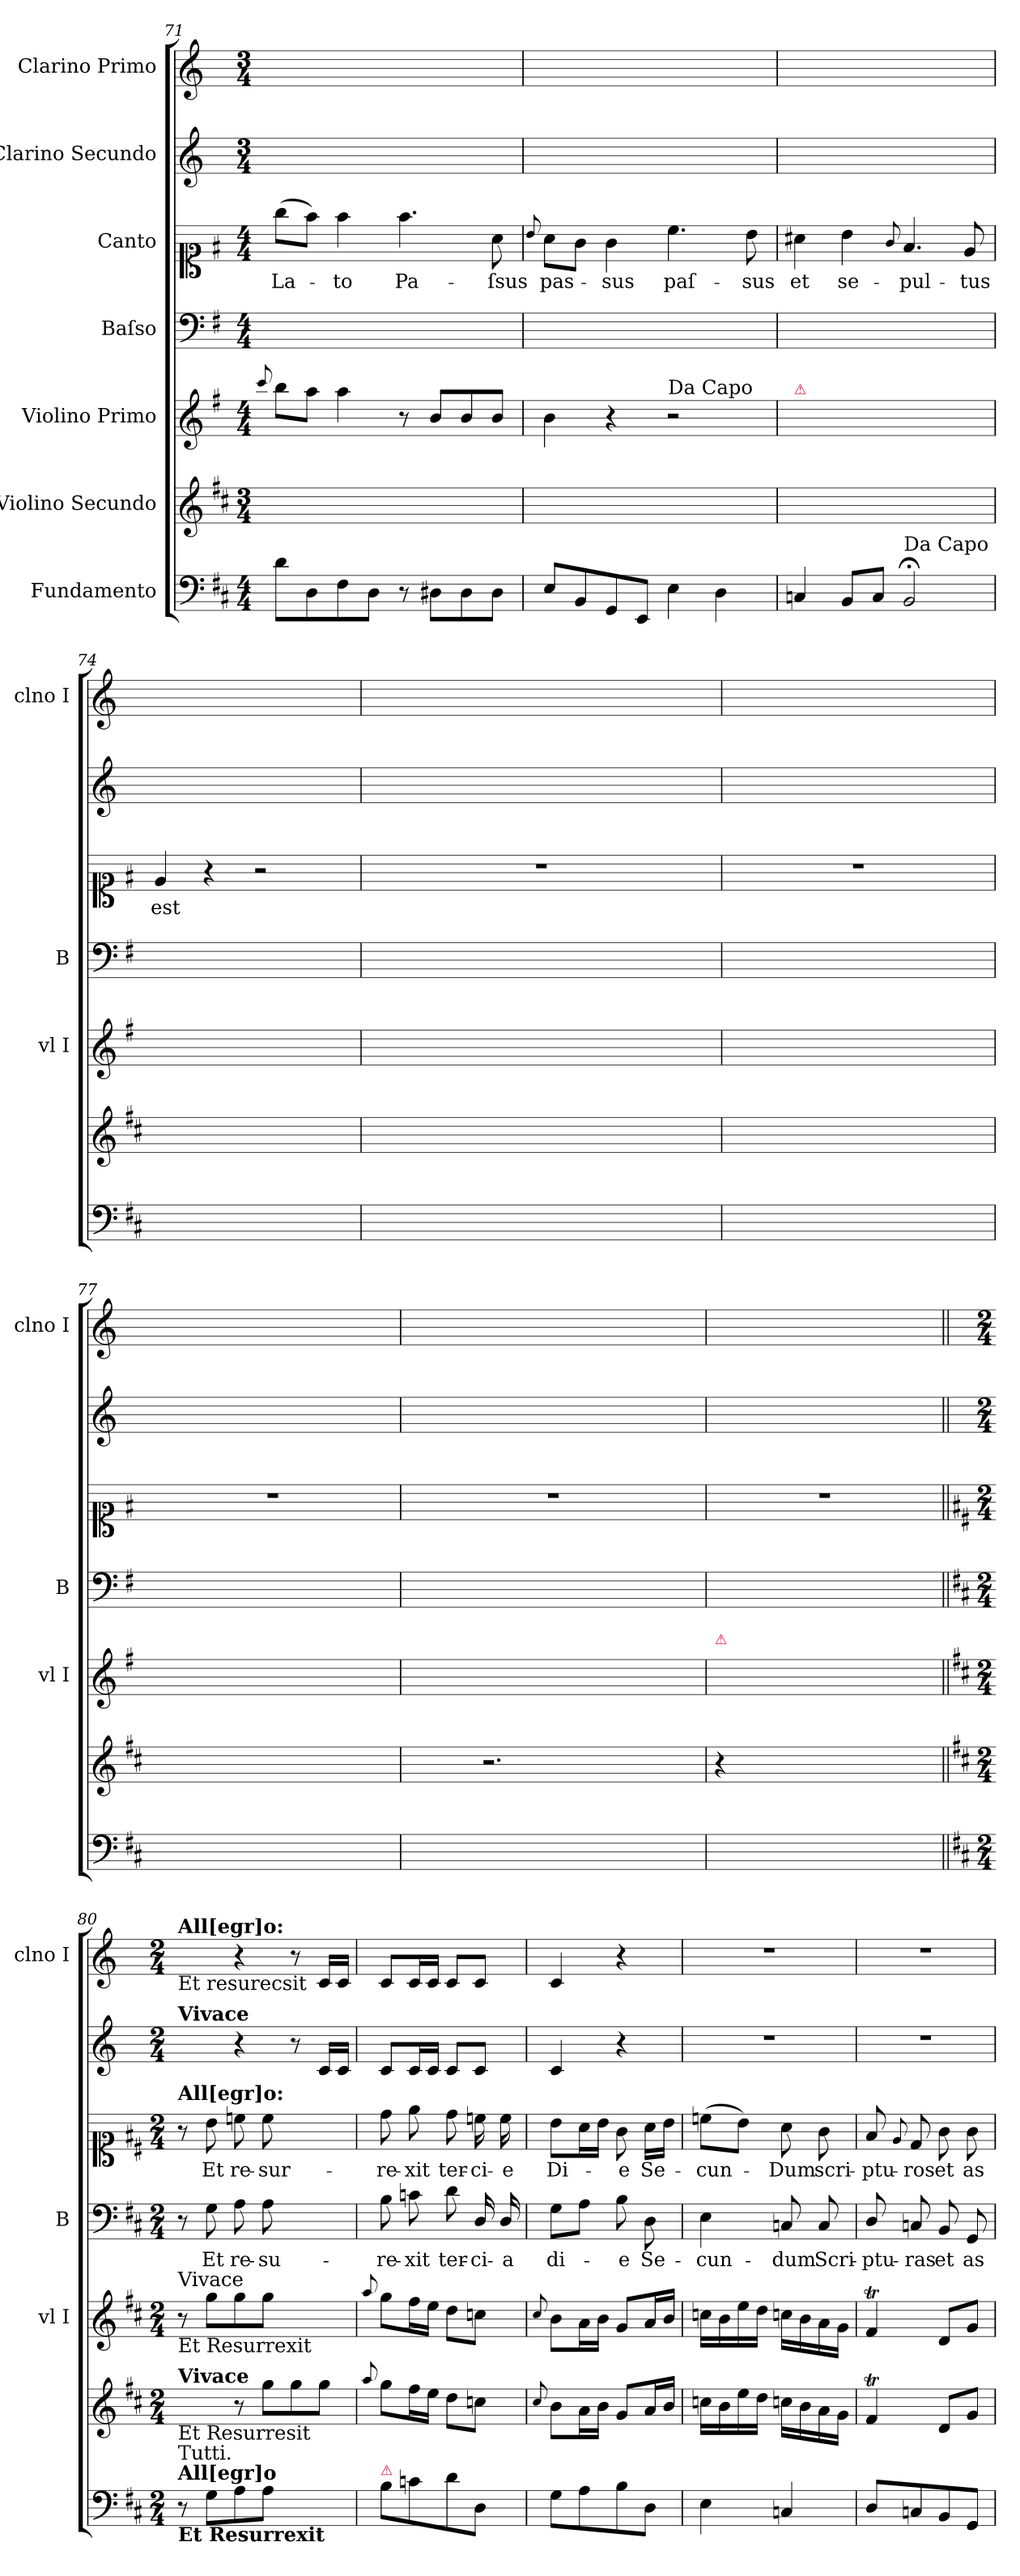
**kern	**kern	**kern	**kern	**text	**kern	**text	**kern	**kern
*part7	*part6	*part5	*part4	*part4	*part3	*part3	*part2	*part1
*staff7	*staff6	*staff5	*staff4	*staff4	*staff3	*staff3	*staff2	*staff1
*I"Fundamento	*I"Violino Secundo	*I"Violino Primo	*I"Baſso	*	*I"Canto	*	*I"Clarino Secundo	*I"Clarino Primo
*	*	*I'vl I	*I'B	*	*	*	*	*I'clno I
*clefF4	*clefG2	*clefG2	*clefF4	*	*clefC1	*	*clefG2	*clefG2
*	*	*	*	*	*	*	*ITrd-1c-2	*ITrd-1c-2
*k[f#c#]	*k[f#c#]	*k[f#]	*k[f#]	*	*k[f#]	*	*k[f#c#]	*k[f#c#]
*D:	*D:	*	*	*	*	*	*D:	*D:
*M4/4	*M3/4	*M4/4	*M4/4	*	*M4/4	*	*M3/4	*M3/4
=71	=71	=71	=71	=71	=71	=71	=71	=71
.	.	8qqccc/	.	.	.	.	.	.
8d\L	2.ryy	8bb\L	1ryy	.	(8gg\L	-La-	2.ryy	2.ryy
8D\	.	8aa\J	.	.	8ff#\J)	.	.	.
8F#\	.	4aa\	.	.	4ff#\	-to	.	.
8D\J	.	.	.	.	.	.	.	.
8r	.	8r	.	.	4.ff#\	Pa-	.	.
8D#X\L	.	8b/L	.	.	.	.	.	.
8D#\	4ryy	8b/	.	.	.	.	4ryy	4ryy
8D#\J	.	8b/J	.	.	8a\	-ſsus	.	.
=72	=72	=72	=72	=72	=72	=72	=72	=72
.	.	.	.	.	8qqb/	.	.	.
8E/L	4ryy	4b\	1ryy	.	8a\L	pas-	4ryy	4ryy
8BB/	.	.	.	.	8g\J	.	.	.
8GG/	2.ryy	4r	.	.	4g\	-sus	2.ryy	2.ryy
8EE/J	.	.	.	.	.	.	.	.
!	!	!LO:TX:a:t=Da Capo	!	!	!	!	!	!
4E\	.	2r	.	.	4.cc\	paſ-	.	.
4D\	.	.	.	.	.	.	.	.
.	.	.	.	.	8b\	-sus	.	.
=73	=73	=73	=73	=73	=73	=73	=73	=73
!	!	!LO:TX:a:color=crimson:t=⚠	!	!	!	!	!	!
4C/	4ryy	1ryy	1ryy	.	4a#X\	et	4ryy	4ryy
8BB/L	2.ryy	.	.	.	4b\	se-	2.ryy	2.ryy
8C/J	.	.	.	.	.	.	.	.
.	.	.	.	.	8qqg/	.	.	.
!LO:TX:a:t=Da Capo	!	!	!	!	!	!	!	!
2BB;<;/	.	.	.	.	4.f#/	-pul-	.	.
.	.	.	.	.	8e/	-tus	.	.
=74	=74	=74	=74	=74	=74	=74	=74	=74
8E\Lyy	4ryy	8ee\yy	1ryy	.	4e/	est	4ryy	4ryy
8F#\yy	.	4ee\yy	.	.	.	.	.	.
8G\yy	2.ryy	.	.	.	4r	.	2.ryy	2.ryy
8D#X\Jyy	.	8b\yy	.	.	.	.	.	.
.	.	8qqa/yy	.	.	.	.	.	.
4E\yy	.	8g/Lyy	.	.	2r	.	.	.
.	.	(16f#/Lyy	.	.	.	.	.	.
.	.	16g/JJyy)	.	.	.	.	.	.
8ryy	.	8e/Lyy	.	.	.	.	.	.
8Dn\yy	.	8b/Jyy	.	.	.	.	.	.
=75	=75	=75	=75	=75	=75	=75	=75	=75
*	*	*Xtuplet	*	*	*	*	*	*
8C/yy	4ryy	24ee\LLyy	1ryy	.	1r	.	4ryy	4ryy
.	.	24dd#X\yy	.	.	.	.	.	.
.	.	24ee\JJyy	.	.	.	.	.	.
8ryy	.	24gg\LLyy	.	.	.	.	.	.
.	.	24ff#\yy	.	.	.	.	.	.
.	.	24ee\JJyy	.	.	.	.	.	.
8AA#X/yy	2.ryy	24ee\LLyy	.	.	.	.	2.ryy	2.ryy
.	.	24dd#\yy	.	.	.	.	.	.
.	.	24ee\JJyy	.	.	.	.	.	.
8ryy	.	24ccc#X\LLyy	.	.	.	.	.	.
.	.	24aa#X\yy	.	.	.	.	.	.
.	.	24ee\JJyy	.	.	.	.	.	.
.	.	8qqee/yy	.	.	.	.	.	.
16ryy	.	8.dd#X\Lyy	.	.	.	.	.	.
16.BB/LLyy	.	.	.	.	.	.	.	.
32D#X/Kyy	.	.	.	.	.	.	.	.
16F#/JJyy	.	16cc#X\Jkyy	.	.	.	.	.	.
8B\Lyy	.	8b\Lyy	.	.	.	.	.	.
8A\Jyy	.	8bb\Jyy	.	.	.	.	.	.
=76	=76	=76	=76	=76	=76	=76	=76	=76
4G#X\yy	4ryy	32bb\KLLyy	1ryy	.	1r	.	4ryy	4ryy
.	.	16.gg#X\JJyy	.	.	.	.	.	.
.	.	(32ffn\KLLyy	.	.	.	.	.	.
.	.	16.ee\JJyy)	.	.	.	.	.	.
8ryy	2.ryy	(32ff\KLLyy	.	.	.	.	2.ryy	2.ryy
.	.	16.dd\JJyy)	.	.	.	.	.	.
8E\yy	.	(32cc\KLLyy	.	.	.	.	.	.
.	.	16.b\JJyy)	.	.	.	.	.	.
8A\Lyy	.	8cc\Lyy	.	.	.	.	.	.
.	.	8qqb/yy	.	.	.	.	.	.
8B\yy	.	8a\Jyy	.	.	.	.	.	.
8c\yy	.	8ryy	.	.	.	.	.	.
8A\Jyy	.	[8aa\yy	.	.	.	.	.	.
=77	=77	=77	=77	=77	=77	=77	=77	=77
4F#\yy	4ryy	32aa\KLLyy]	1ryy	.	1r	.	4ryy	4ryy
.	.	16.ff#\yy	.	.	.	.	.	.
.	.	(32ee\Kyy	.	.	.	.	.	.
.	.	16.dd\JJyy)	.	.	.	.	.	.
8ryy	2.ryy	(32ee\KLLyy	.	.	.	.	2.ryy	2.ryy
.	.	16.cc\JJyy)	.	.	.	.	.	.
8D\yy	.	(32b/KLLyy	.	.	.	.	.	.
.	.	16.a/JJyy)	.	.	.	.	.	.
8G\Lyy	.	8b/Lyy	.	.	.	.	.	.
.	.	8qqa/yy	.	.	.	.	.	.
8A\yy	.	8g/Jyy	.	.	.	.	.	.
8B\yy	.	8ryy	.	.	.	.	.	.
8G\Jyy	.	8b\yy	.	.	.	.	.	.
=78	=78	=78	=78	=78	=78	=78	=78	=78
8A\Lyy	4ryy	16cc\LLyy	1ryy	.	1r	.	4ryy	4ryy
.	.	16b\yy	.	.	.	.	.	.
8G\yy	.	16cc\yy	.	.	.	.	.	.
.	.	16cc#X\JJyy	.	.	.	.	.	.
8F#\yy	2.r	(16dd\LLyy	.	.	.	.	2.ryy	2.ryy
.	.	16cc#\yy	.	.	.	.	.	.
8B\Jyy	.	16dd\yy)	.	.	.	.	.	.
.	.	16dd#X\JJyy	.	.	.	.	.	.
8E\Lyy	.	(16ee\LLyy	.	.	.	.	.	.
.	.	16ff#\yy	.	.	.	.	.	.
8D\yy	.	16gg\yy	.	.	.	.	.	.
.	.	16gg#X\JJyy	.	.	.	.	.	.
8C\yy	.	16aa\LLyy	.	.	.	.	.	.
.	.	16aa#X\yy)	.	.	.	.	.	.
8BB\Jyy	.	16bb\yy	.	.	.	.	.	.
.	.	16ff#\JJyy	.	.	.	.	.	.
=79	=79	=79	=79	=79	=79	=79	=79	=79
!	!	!LO:TX:a:color=crimson:t=⚠	!	!	!	!	!	!
8E\Lyy	4r	24gg\LLyy	1ryy	.	1r	.	4ryy	4ryy
.	.	24ff#\yy	.	.	.	.	.	.
.	.	24ee\JJyy	.	.	.	.	.	.
8A\yy	.	24ccc\LLyy	.	.	.	.	.	.
.	.	24ee\yy	.	.	.	.	.	.
.	.	24ff#\JJyy	.	.	.	.	.	.
8B\yy	2.ryy	4ff#\yy	.	.	.	.	2.ryy	2.ryy
8BB\Jyy	.	.	.	.	.	.	.	.
8E\yy	.	4ee\yy	.	.	.	.	.	.
8ryy	.	.	.	.	.	.	.	.
4ryy	.	4ryy	.	.	.	.	.	.
=80||	=80||	=80||	=80||	=80||	=80||	=80||	=80||	=80||
*k[f#c#]	*k[f#c#]	*k[f#c#]	*k[f#c#]	*	*k[f#c#]	*	*k[f#c#]	*k[f#c#]
*M2/4	*M2/4	*M2/4	*M2/4	*	*M2/4	*	*M2/4	*M2/4
!	!	!	!	!	!	!	!	!LO:TX:b:t=Et resurecsit
!	!	!	!	!	!	!	!	!LO:TX:a:B:t=All[egr]o&colon;
!	!	!	!	!	!	!	!LO:TX:a:B:t=Vivace	!
!	!	!	!	!	!LO:TX:a:B:t=All[egr]o&colon;	!	!	!
!	!	!LO:TX:b:t=Et Resurrexit	!	!	!	!	!	!
!	!	!LO:TX:a:t=Vivace	!	!	!	!	!	!
!	!LO:TX:b:t=Et Resurresit	!	!	!	!	!	!	!
!	!LO:TX:a:B:t=Vivace	!	!	!	!	!	!	!
!LO:TX:b:B:t=Et Resurrexit	!	!	!	!	!	!	!	!
!LO:TX:a:B:t=All[egr]o	!	!	!	!	!	!	!	!
!LO:TX:a:t=Tutti.	!	!	!	!	!	!	!	!
8r	4ryy	8r	8r	.	8r	.	4ryy	4ryy
8G\L	.	8gg\L	8G\	Et	8b\	Et	.	.
8A\	8r	8gg\	8A\	re-	8ccn\	re-	4r	4r
8A\J	8gg\L	8gg\J	8A\	-su-	8cc\	-sur-	.	.
4ryy	8gg\	4ryy	4ryy	.	4ryy	.	8r	8r
.	8gg\J	.	.	.	.	.	16d/LL	16d/LL
.	.	.	.	.	.	.	16d/JJ	16d/JJ
=81	=81	=81	=81	=81	=81	=81	=81	=81
.	8qqaa/	8qqaa/	.	.	.	.	.	.
!LO:TX:a:color=crimson:t=⚠	!	!	!	!	!	!	!	!
8B\L	8gg\L	8gg\L	8B\	-re-	8dd\	-re-	8d/L	8d/L
8cn\	16ff#\L	16ff#\L	8cn\	-xit	8ee\	-xit	16d/L	16d/L
.	16ee\JJ	16ee\JJ	.	.	.	.	16d/JJ	16d/JJ
8d\	8dd\L	8dd\L	8d\	ter-	8dd\	ter-	8d/L	8d/L
8D/J	8ccn\J	8ccn\J	16D/	-ci-	16ccn\	-ci-	8d/J	8d/J
.	.	.	16D/	-a	16cc\	-e	.	.
=82	=82	=82	=82	=82	=82	=82	=82	=82
.	8qqcc#/	8qqcc#/	.	.	.	.	.	.
8G\L	8b\L	8b\L	8G\L	di-	8b\L	Di-	4d/	4d/
8A\	16a\L	16a\L	8A\J	.	16a\L	.	.	.
.	16b\JJ	16b\JJ	.	.	16b\JJ	.	.	.
8B\	8g/L	8g/L	8B\	-e	8g\	-e	4r	4r
8D\J	16a/L	16a/L	8D\	Se-	16a\LL	Se-	.	.
.	16b/JJ	16b/JJ	.	.	16b\JJ	.	.	.
=83	=83	=83	=83	=83	=83	=83	=83	=83
4E\	16ccn\LL	16ccn\LL	4E\	-cun-	(8ccn\L	-cun-	2r	2r
.	16b\	16b\	.	.	.	.	.	.
.	16ee\	16ee\	.	.	8b\J)	.	.	.
.	16dd\JJ	16dd\JJ	.	.	.	.	.	.
4Cn/	16ccn\LL	16ccn\LL	8Cn/	-dum	8a\	-Dum	.	.
.	16b\	16b\	.	.	.	.	.	.
.	16a\	16a\	8C/	Scri-	8g\	scri-	.	.
.	16g\JJ	16g\JJ	.	.	.	.	.	.
=84	=84	=84	=84	=84	=84	=84	=84	=84
8D/L	4f#t/	4f#t/	8D/	-ptu-	8f#/	-ptu-	2r	2r
.	.	.	.	.	8qqe/	.	.	.
8Cn/	.	.	8Cn/	-ras	8d/	-ros	.	.
8BB/	8d/L	8d/L	8BB/	et	8g\	et	.	.
8GG/J	8g/J	8g/J	8GG/	as-	8g\	as-	.	.
=	=	=	=	=	=	=	=	=
*-	*-	*-	*-	*-	*-	*-	*-	*-
